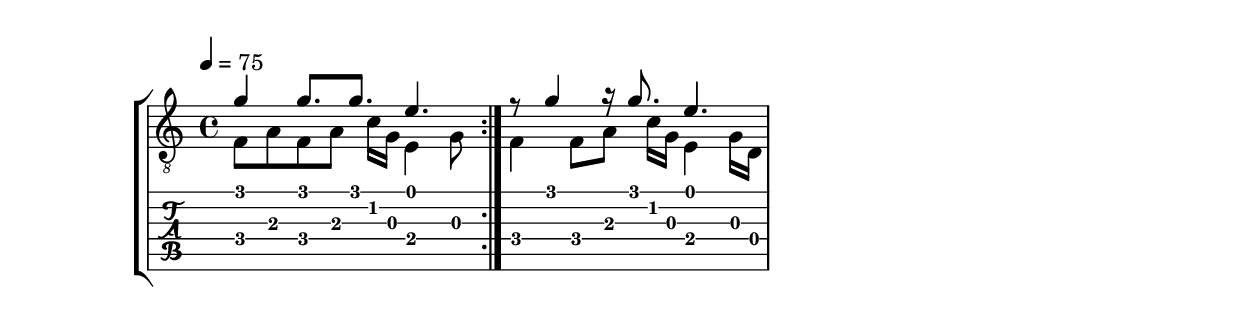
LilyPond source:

\version "2.12.3"
\include "english.ly"

\header { }

tBarIntro = \relative c'' { g4              g8.           g8.           e4.                       }
bBarIntro = \relative c'  { f,8     a8      f8      a8      c16   g16   e4              g8        }

tBarRiffA = \relative c'' { r8      g4              r16   g8.           e4.                       }
bBarRiffA = \relative c'  { f,4             f8      a8      c16   g16   e4              g16   d16 }

tIntro = { \repeat volta 4 { \tBarIntro } }
tVerse = { \tBarRiffA }

bIntro = { \repeat volta 4 { \bBarIntro } }
bVerse = { \bBarRiffA }

treble = {
  \transposition d''
  \tIntro
  \tVerse
}

bass = {
  \transposition d'
  \bIntro
  \bVerse
}

\score {
  \new StaffGroup <<
    \new Staff <<
      \tempo 4 = 75
      \clef "treble_8"
      \new Voice {
        \voiceOne
        \treble
      }
      \new Voice {
        \voiceTwo
        \bass
      }
    >>

    \new TabStaff <<
      \treble
      \bass
    >>
  >>

  \layout {
    \context {
      \TabVoice
        \remove Dots_engraver
        \remove Stem_engraver
        \remove Rest_engraver
    }
  }
}

\score {
  \new Staff \with {midiInstrument = #"acoustic guitar (nylon)"} <<
    \tempo 4 = 75
    \clef "treble_8"

    \new Voice {
      \unfoldRepeats {
        \treble
      }
    }
    \new Voice {
      \unfoldRepeats {
        \bass
      }
    }
  >>

  \midi {}
}
